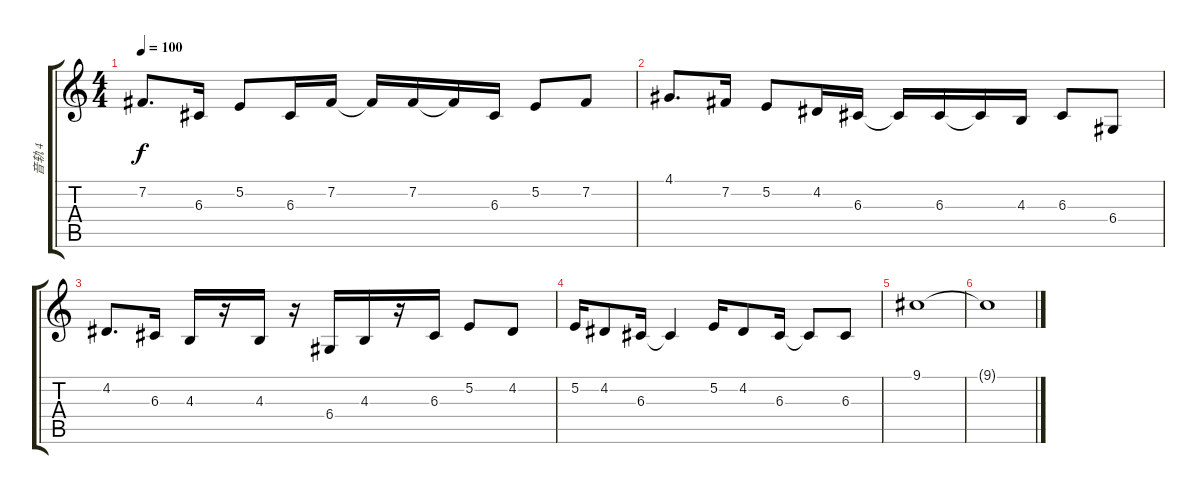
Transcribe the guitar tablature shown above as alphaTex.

\track ("音轨 4" "音轨 4") {instrument synthvoice}
\staff {score tabs}
\tuning (E4 B3 G3 D3 A2 E2) {hide}
\ts (4 4)
\tempo 100
\clef g2
\ks c
7.2.8{d dy f} 6.3.16 5.2.8 6.3.16 7.2.16 7.2{t}.16 7.2.16 7.2{t}.16 6.3.16 5.2.8 7.2.8 |
4.1.8{d} 7.2.16 5.2.8 4.2.16 6.3.16 6.3{t}.16 6.3.16 6.3{t}.16 4.3.16 6.3.8 6.4.8 |
4.2.8{d} 6.3.16 4.3.16 r.16 4.3.16 r.16 6.4.16 4.3.16 r.16 6.3.16 5.2.8 4.2.8 |
5.2.16 4.2.8 6.3.16 6.3{t}.4 5.2.16 4.2.8 6.3.16 6.3{t}.8 6.3.8 |
9.1.1 |
9.1{t}.1
